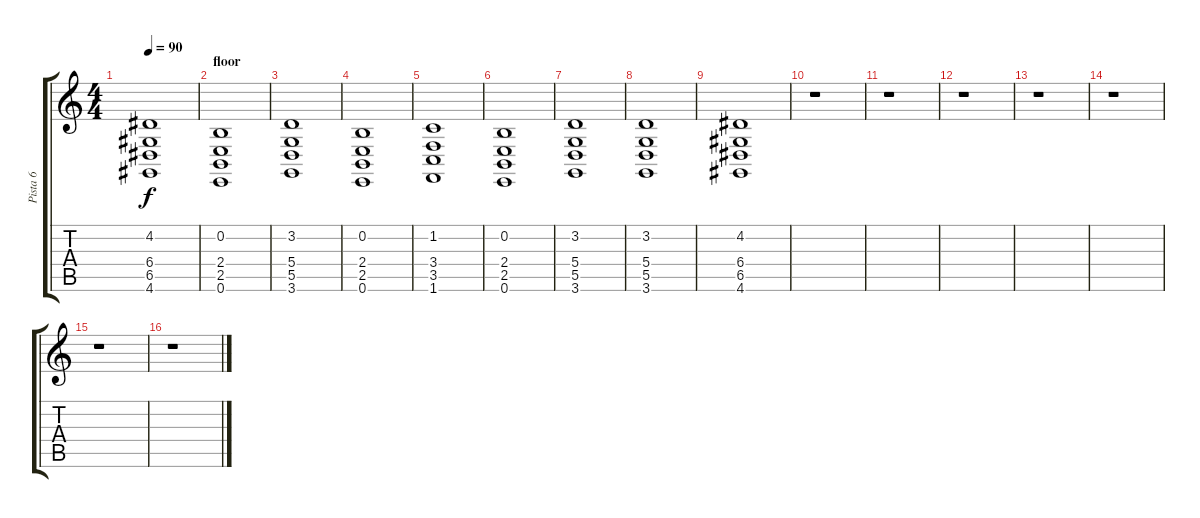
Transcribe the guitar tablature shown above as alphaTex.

\track ("Pista 6" "Pista 6") {instrument pad4choir}
\staff {score tabs}
\tuning (E4 B3 G3 D3 A2 E2) {hide}
\ts (4 4)
\tempo 90
\clef g2
\ks c
(4.2 6.4 6.5 4.6).1{dy f} |
\section ("" "floor")
(0.2 2.4 2.5 0.6).1 |
(3.2 5.4 5.5 3.6).1 |
(0.2 2.4 2.5 0.6).1 |
(1.2 3.4 3.5 1.6).1 |
(0.2 2.4 2.5 0.6).1 |
(3.2 5.4 5.5 3.6).1 |
(3.2 5.4 5.5 3.6).1 |
(4.2 6.4 6.5 4.6).1 |
r.1 |
r.1 |
r.1 |
r.1 |
r.1 |
r.1 |
r.1
